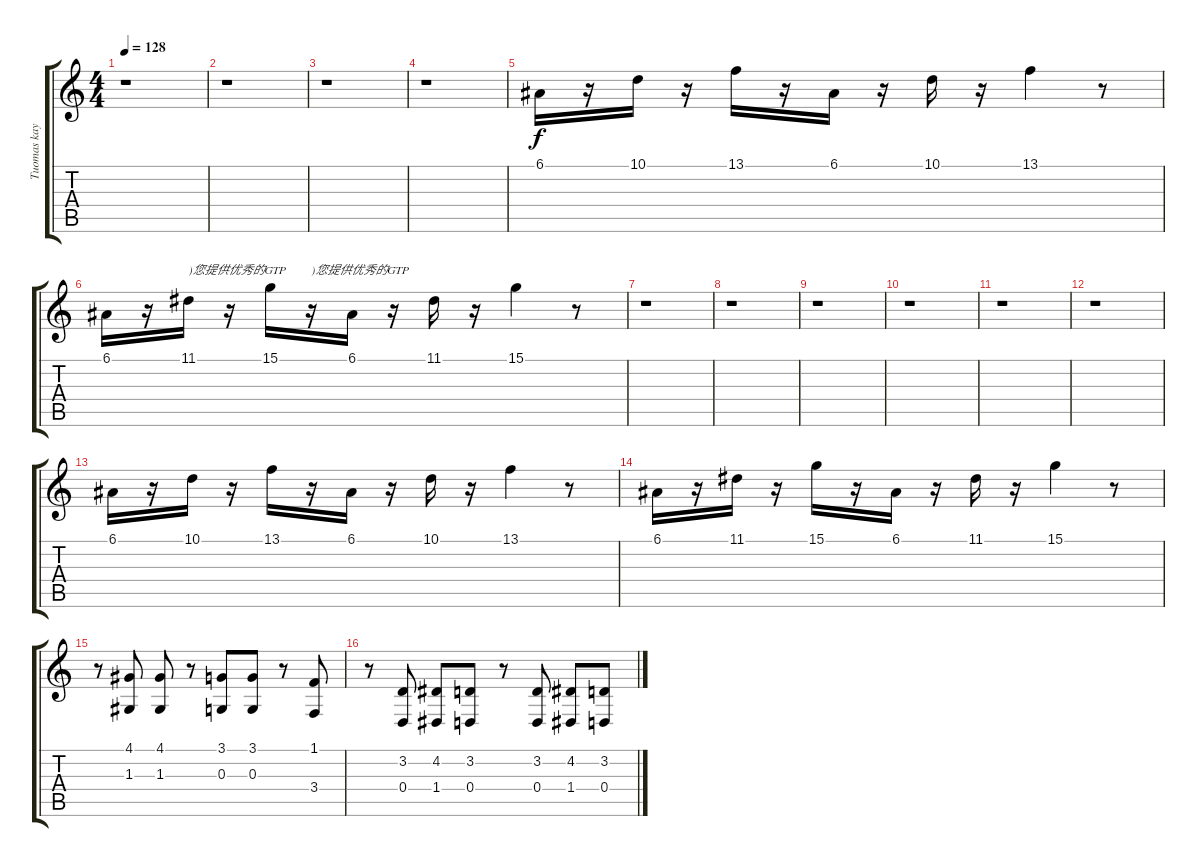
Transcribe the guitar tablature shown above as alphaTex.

\track ("Tuomas kayboard4" "Tuomas kay") {instrument stringensemble1}
\staff {score tabs}
\tuning (E4 B3 G3 D3 A2 E2) {hide}
\ts (4 4)
\tempo 128
\clef g2
\ks c
r.1{dy f} |
r.1 |
r.1 |
r.1 |
6.1.16 r.16 10.1.16 r.16 13.1.16 r.16 6.1.16 r.16 10.1.16 r.16 13.1.4 r.8 |
6.1.16 r.16 11.1.16{txt ")您提供优秀的GTP"} r.16 15.1.16 r.16{txt ")您提供优秀的GTP"} 6.1.16 r.16 11.1.16 r.16 15.1.4 r.8 |
r.1 |
r.1 |
r.1 |
r.1 |
r.1 |
r.1 |
6.1.16 r.16 10.1.16 r.16 13.1.16 r.16 6.1.16 r.16 10.1.16 r.16 13.1.4 r.8 |
6.1.16 r.16 11.1.16 r.16 15.1.16 r.16 6.1.16 r.16 11.1.16 r.16 15.1.4 r.8 |
r.8 (4.1 1.3).8 (4.1 1.3).8 r.8 (3.1 0.3).8 (3.1 0.3).8 r.8 (1.1 3.4).8 |
r.8 (3.2 0.4).8 (4.2 1.4).8 (3.2 0.4).8 r.8 (3.2 0.4).8 (4.2 1.4).8 (3.2 0.4).8
